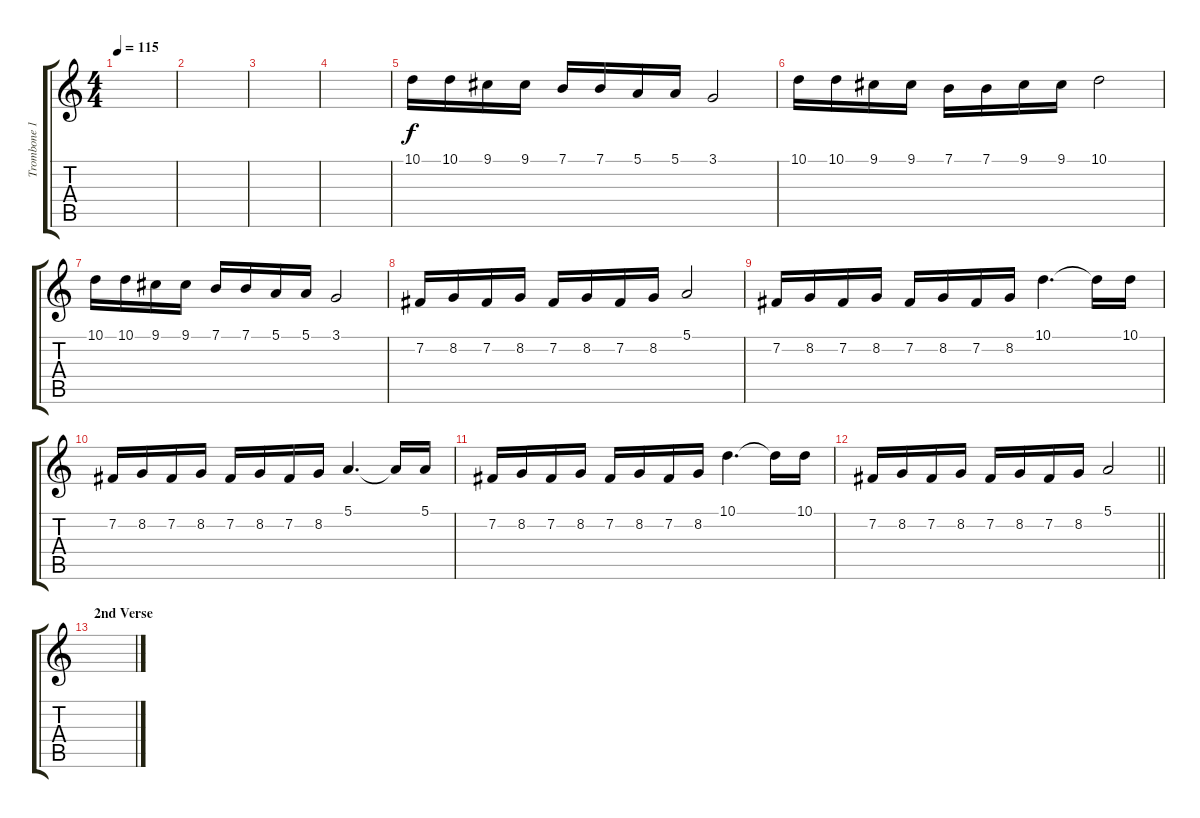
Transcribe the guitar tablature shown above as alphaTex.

\track ("Trombone 1" "Trombone 1") {instrument trombone}
\staff {score tabs}
\tuning (E4 B3 G3 D3 A2 E2) {hide}
\ts (4 4)
\tempo 115
\clef g2
\ks c
|
|
|
|
10.1.16 10.1.16 9.1.16 9.1.16 7.1.16 7.1.16 5.1.16 5.1.16 3.1.2 |
10.1.16 10.1.16 9.1.16 9.1.16 7.1.16 7.1.16 9.1.16 9.1.16 10.1.2 |
10.1.16 10.1.16 9.1.16 9.1.16 7.1.16 7.1.16 5.1.16 5.1.16 3.1.2 |
7.2.16 8.2.16 7.2.16 8.2.16 7.2.16 8.2.16 7.2.16 8.2.16 5.1.2 |
7.2.16 8.2.16 7.2.16 8.2.16 7.2.16 8.2.16 7.2.16 8.2.16 10.1.4{d} 10.1{t}.16 10.1.16 |
7.2.16 8.2.16 7.2.16 8.2.16 7.2.16 8.2.16 7.2.16 8.2.16 5.1.4{d} 5.1{t}.16 5.1.16 |
7.2.16 8.2.16 7.2.16 8.2.16 7.2.16 8.2.16 7.2.16 8.2.16 10.1.4{d} 10.1{t}.16 10.1.16 |
\barLineRight lightlight
7.2.16 8.2.16 7.2.16 8.2.16 7.2.16 8.2.16 7.2.16 8.2.16 5.1.2 |
\section ("" "2nd Verse")
